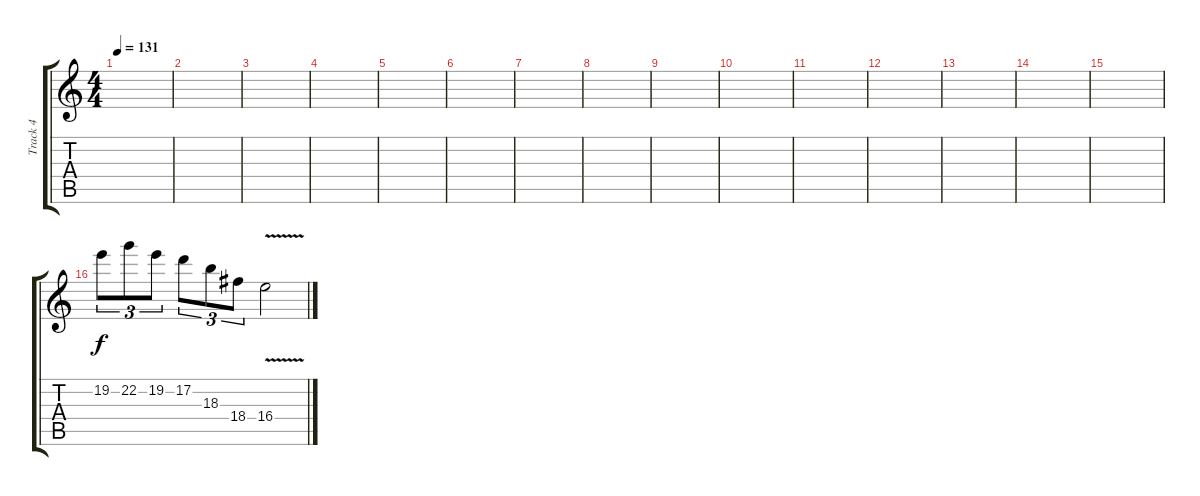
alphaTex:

\track ("Track 4" "Track 4") {instrument distortionguitar}
\staff {score tabs}
\tuning (D4 A3 F3 C3 G2 C2) {hide}
\ts (4 4)
\tempo 131
\clef g2
\ks c
|
|
|
|
|
|
|
|
|
|
|
|
|
|
|
19.2.8{tu (3 2)} 22.2.8{tu (3 2)} 19.2.8{tu (3 2)} 17.2.8{tu (3 2)} 18.3.8{tu (3 2)} 18.4.8{tu (3 2)} 16.4{v}.2
